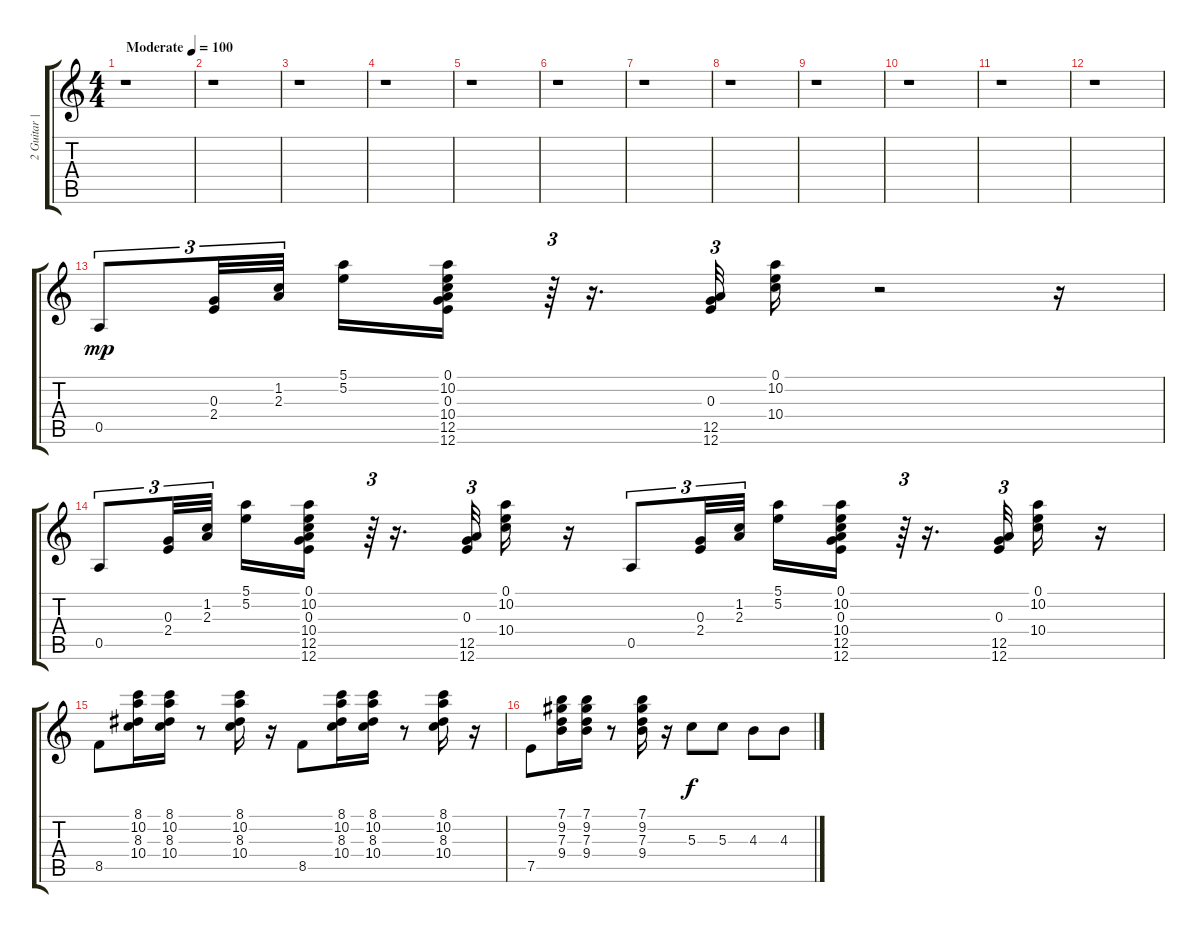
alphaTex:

\track ("2 Guitar |||" "2 Guitar |") {instrument acousticguitarsteel}
\staff {score tabs}
\tuning (E4 B3 G3 D3 A2 E2) {hide}
\ts (4 4)
\tempo (100 "Moderate")
\clef g2
\ks c
r.1{dy mp instrument acousticguitarsteel} |
r.1 |
r.1 |
r.1 |
r.1 |
r.1 |
r.1 |
r.1 |
r.1 |
r.1 |
r.1 |
r.1 |
0.5.8{tu (3 2)} (0.3 2.4).32{tu (3 2)} (1.2 2.3).32{tu (3 2) beam splitsecondary} (5.1 5.2).16 (0.1 10.2 0.3 10.4 12.5 12.6).16 r.64{tu (3 2)} r.16{d} (0.3 12.5 12.6).32{tu (3 2)} (0.1 10.2 10.4).16 r.2 r.16 |
0.5.8{tu (3 2)} (0.3 2.4).32{tu (3 2)} (1.2 2.3).32{tu (3 2) beam splitsecondary} (5.1 5.2).16 (0.1 10.2 0.3 10.4 12.5 12.6).16 r.64{tu (3 2)} r.16{d} (0.3 12.5 12.6).32{tu (3 2)} (0.1 10.2 10.4).16 r.16 0.5.8{tu (3 2)} (0.3 2.4).32{tu (3 2)} (1.2 2.3).32{tu (3 2) beam splitsecondary} (5.1 5.2).16 (0.1 10.2 0.3 10.4 12.5 12.6).16 r.64{tu (3 2)} r.16{d} (0.3 12.5 12.6).32{tu (3 2)} (0.1 10.2 10.4).16 r.16 |
8.5.8 (8.1 10.2 8.3 10.4).16 (8.1 10.2 8.3 10.4).16 r.8 (8.1 10.2 8.3 10.4).16 r.16 8.5.8 (8.1 10.2 8.3 10.4).16 (8.1 10.2 8.3 10.4).16 r.8 (8.1 10.2 8.3 10.4).16 r.16 |
7.5.8 (7.1 9.2 7.3 9.4).16 (7.1 9.2 7.3 9.4).16 r.8 (7.1 9.2 7.3 9.4).16 r.16 5.3.8{dy f} 5.3.8 4.3.8 4.3.8
